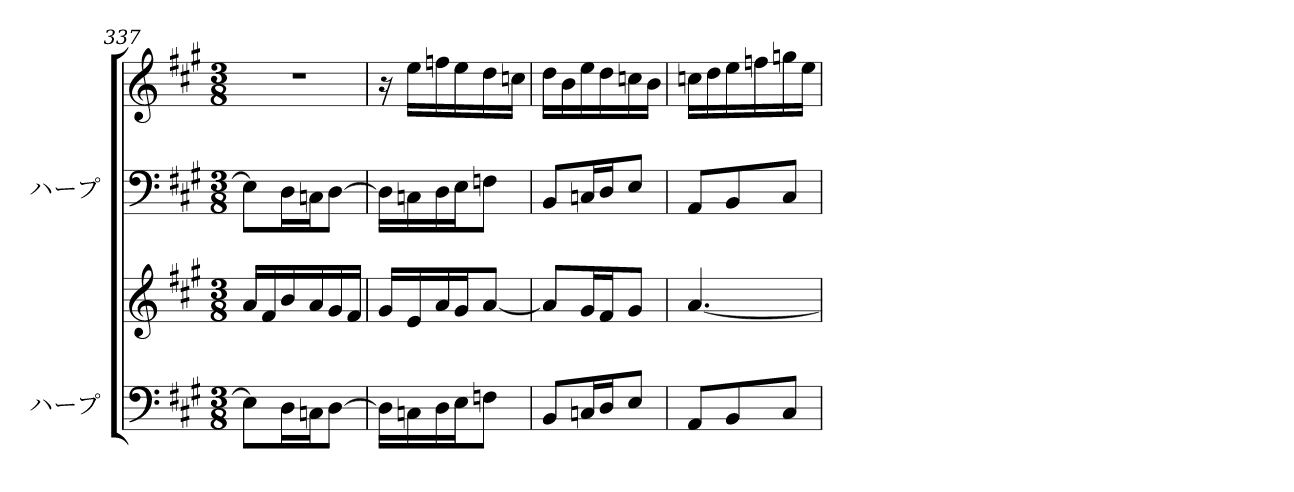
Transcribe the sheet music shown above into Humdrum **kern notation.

**kern	**kern	**kern	**kern
*part2	*part2	*part1	*part1
*staff4	*staff3	*staff2	*staff1
*I"ハープ	*	*I"ハープ	*
*clefF4	*clefG2	*clefF4	*clefG2
*k[f#c#g#]	*k[f#c#g#]	*k[f#c#g#]	*k[f#c#g#]
*M3/8	*M3/8	*M3/8	*M3/8
=337	=337	=337	=337
8E\L]	16a/LL	8E\L]	4.r
.	16f#/	.	.
16D\L	16b/	16D\L	.
16Cn\J	16a/	16Cn\J	.
[8D\J	16g#/	[8D\J	.
.	16f#/JJ	.	.
=338	=338	=338	=338
16D\LL]	16g#/LL	16D\LL]	16r
16Cn\	16e/	16Cn\	16ee\LL
16D\	16a/	16D\	16ffn\
16E\J	16g#/J	16E\J	16ee\
8Fn\J	[8a/J	8Fn\J	16dd\
.	.	.	16ccn\JJ
=339	=339	=339	=339
8BB/L	8a/L]	8BB/L	16dd\LL
.	.	.	16b\
16Cn/L	16g#/L	16Cn/L	16ee\
16D/J	16f#/J	16D/J	16dd\
8E/J	8g#/J	8E/J	16ccn\
.	.	.	16b\JJ
=340	=340	=340	=340
8AA/L	[4.a/	8AA/L	16ccn\LL
.	.	.	16dd\
8BB/	.	8BB/	16ee\
.	.	.	16ffn\
8C#/J	.	8C#/J	16ggn\
.	.	.	16ee\JJ
=	=	=	=
*-	*-	*-	*-
